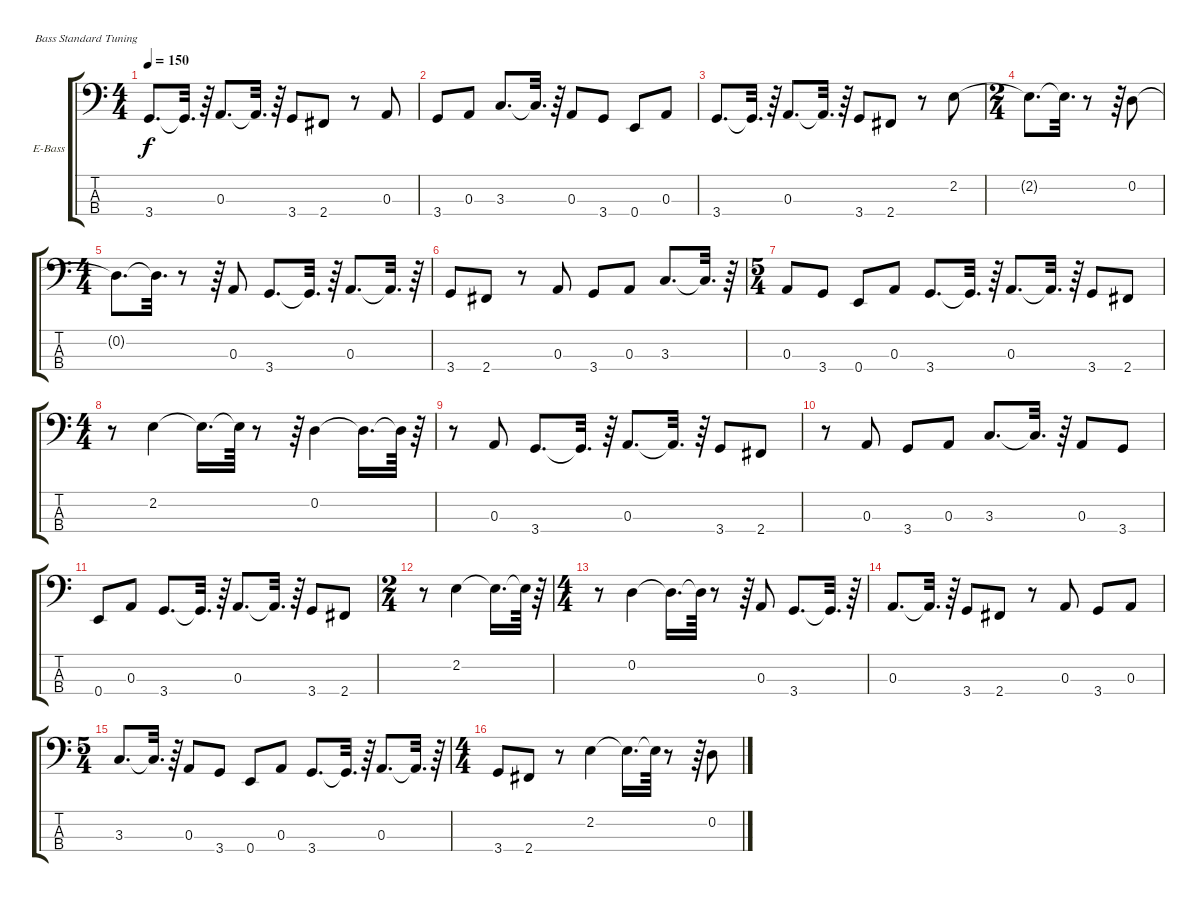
\bracketExtendMode groupsimilarinstruments
\firstSystemTrackNameOrientation horizontal
\otherSystemsTrackNameOrientation horizontal
\track ("Bass" "E-Bass") {instrument electricbassfinger}
\staff {score tabs}
\tuning (G2 D2 A1 E1)
\ts (4 4)
\tempo 150
\clef f4
\ks c
3.4.8{d dy f} 3.4{t}.32{d} r.64 0.3.8{d} 0.3{t}.32{d} r.64 3.4.8 2.4.8 r.8 0.3.8 |
3.4.8 0.3.8 3.3.8{d} 3.3{t}.32{d} r.64 0.3.8 3.4.8 0.4.8 0.3.8 |
3.4.8{d} 3.4{t}.32{d} r.64 0.3.8{d} 0.3{t}.32{d} r.64 3.4.8 2.4.8 r.8 2.2.8 |
\ts (2 4)
2.2{t}.8{d} 2.2{t}.32{d} r.8 r.64 0.2.8 |
\ts (4 4)
0.2{t}.8{d} 0.2{t}.32{d} r.8 r.64 0.3.8 3.4.8{d} 3.4{t}.32{d} r.64 0.3.8{d} 0.3{t}.32{d} r.64 |
3.4.8 2.4.8 r.8 0.3.8 3.4.8 0.3.8 3.3.8{d} 3.3{t}.32{d} r.64 |
\ts (5 4)
0.3.8 3.4.8 0.4.8 0.3.8 3.4.8{d} 3.4{t}.32{d} r.64 0.3.8{d} 0.3{t}.32{d} r.64 3.4.8 2.4.8 |
\ts (4 4)
r.8 2.2.4 2.2{t}.16{d} 2.2{t}.64 r.8 r.64 0.2.4 0.2{t}.16{d} 0.2{t}.64 r.64 |
r.8 0.3.8 3.4.8{d} 3.4{t}.32{d} r.64 0.3.8{d} 0.3{t}.32{d} r.64 3.4.8 2.4.8 |
r.8 0.3.8 3.4.8 0.3.8 3.3.8{d} 3.3{t}.32{d} r.64 0.3.8 3.4.8 |
0.4.8 0.3.8 3.4.8{d} 3.4{t}.32{d} r.64 0.3.8{d} 0.3{t}.32{d} r.64 3.4.8 2.4.8 |
\ts (2 4)
r.8 2.2.4 2.2{t}.16{d} 2.2{t}.64 r.64 |
\ts (4 4)
r.8 0.2.4 0.2{t}.16{d} 0.2{t}.64 r.8 r.64 0.3.8 3.4.8{d} 3.4{t}.32{d} r.64 |
0.3.8{d} 0.3{t}.32{d} r.64 3.4.8 2.4.8 r.8 0.3.8 3.4.8 0.3.8 |
\ts (5 4)
3.3.8{d} 3.3{t}.32{d} r.64 0.3.8 3.4.8 0.4.8 0.3.8 3.4.8{d} 3.4{t}.32{d} r.64 0.3.8{d} 0.3{t}.32{d} r.64 |
\ts (4 4)
3.4.8 2.4.8 r.8 2.2.4 2.2{t}.16{d} 2.2{t}.64 r.8 r.64 0.2.8
